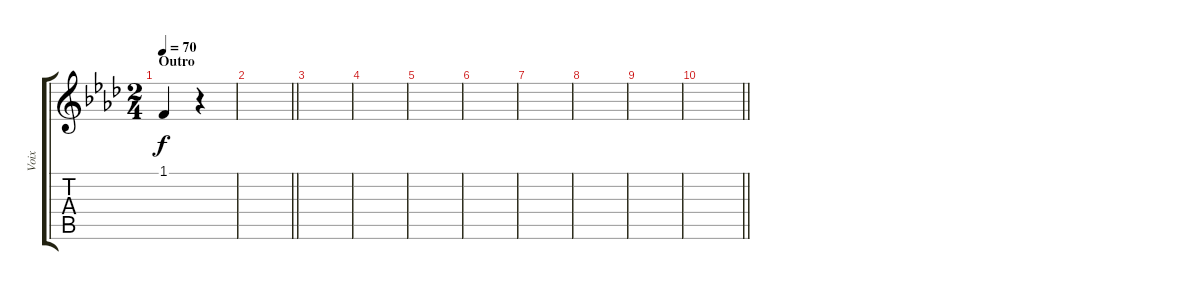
\track ("Voix" "Voix") {instrument flute}
\staff {score tabs}
\tuning (E4 B3 G3 D3 A2 E2) {hide}
\ts (2 4)
\section ("" "Outro")
\tempo 70
\clef g2
\ks fminor
1.1{t}.4{dy f} r.4 |
\barLineRight lightlight
|
|
|
|
|
|
|
|
\barLineRight lightlight
